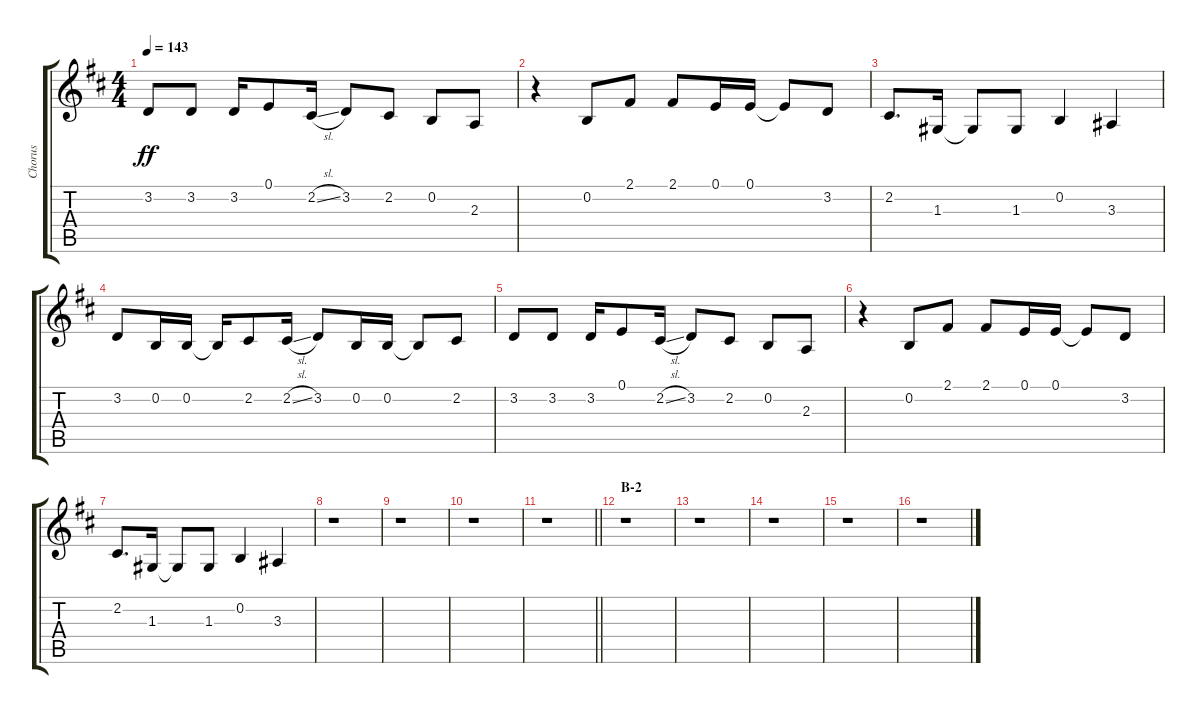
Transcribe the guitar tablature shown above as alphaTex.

\track ("Chorus" "Chorus") {instrument voiceoohs}
\staff {score tabs}
\tuning (E4 B3 G3 D3 A2 E2) {hide}
\ts (4 4)
\tempo 143
\clef g2
\ks d
3.2.8{dy ff} 3.2.8 3.2.16 0.1.8 2.2{sl}.16 3.2.8 2.2.8 0.2.8 2.3.8 |
r.4 0.2.8 2.1.8 2.1.8 0.1.16 0.1.16 0.1{t}.8 3.2.8 |
2.2.8{d} 1.3.16 1.3{t}.8 1.3.8 0.2.4 3.3.4 |
3.2.8 0.2.16 0.2.16 0.2{t}.16 2.2.8 2.2{sl}.16 3.2.8 0.2.16 0.2.16 0.2{t}.8 2.2.8 |
3.2.8 3.2.8 3.2.16 0.1.8 2.2{sl}.16 3.2.8 2.2.8 0.2.8 2.3.8 |
r.4 0.2.8 2.1.8 2.1.8 0.1.16 0.1.16 0.1{t}.8 3.2.8 |
2.2.8{d} 1.3.16 1.3{t}.8 1.3.8 0.2.4 3.3.4 |
r.1 |
r.1 |
r.1 |
\barLineRight lightlight
r.1 |
\section ("" "B-2")
r.1 |
r.1 |
r.1 |
r.1 |
r.1
